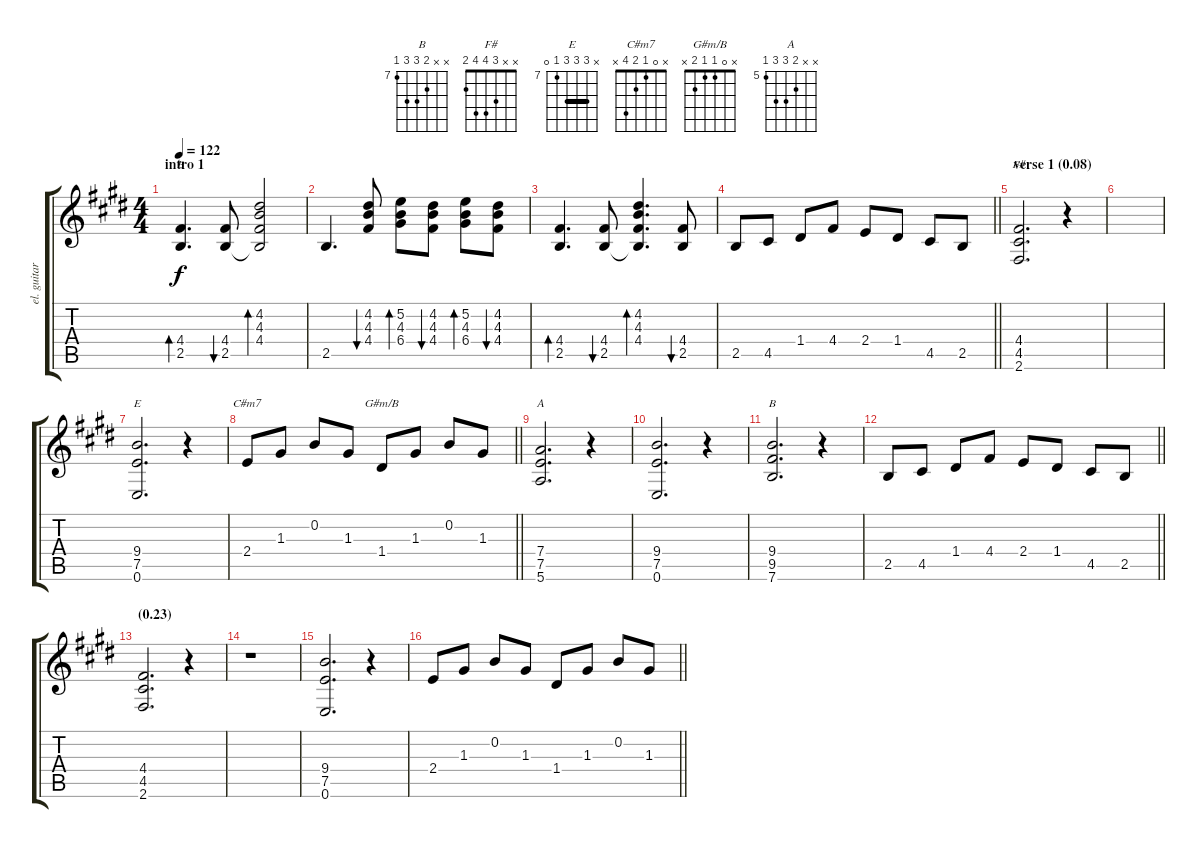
\track ("el. guitar" "el. guitar") {instrument distortionguitar}
\staff {score tabs}
\tuning (E4 B3 G3 D3 A2 E2) {hide}
\chord ("B" x 4 4 4 2 x) {barre 4}
\chord ("F#" x x 3 4 4 2)
\chord ("E" x 9 9 9 7 0) {firstfret 7 barre 9}
\chord ("C#m7" x 0 1 2 4 x)
\chord ("G#m/B" x 0 1 1 2 x)
\chord ("A" x x 6 7 7 5) {firstfret 5}
\chord ("B" x x 8 9 9 7) {firstfret 7}
\ts (4 4)
\section ("" "intro 1")
\tempo 122
\clef g2
\ks e
(4.4 2.5).4{d bd 30 ch "B" dy f instrument distortionguitar} (4.4 2.5).8{bu 30} (4.2 4.3 4.4 2.5{t}).2{bd 30} |
2.5.4{d} (4.2 4.3 4.4).8{bu 30} (5.2 4.3 6.4).8{bd 30} (4.2 4.3 4.4).8{bu 30} (5.2 4.3 6.4).8{bd 30} (4.2 4.3 4.4).8{bu 30} |
(4.4 2.5).4{d bd 30} (4.4 2.5).8{bu 30} (4.2 4.3 4.4 2.5{t}).4{d bd 30} (4.4 2.5).8{bu 30} |
\barLineRight lightlight
2.5.8 4.5.8 1.4.8 4.4.8 2.4.8 1.4.8 4.5.8 2.5.8 |
\section ("" "verse 1 (0.08)")
(4.4 4.5 2.6).2{d ch "F#"} r.4 |
|
(9.4 7.5 0.6).2{d ch "E"} r.4 |
\barLineRight lightlight
2.4.8{ch "C#m7"} 1.3.8 0.2.8 1.3.8 1.4.8{ch "G#m/B"} 1.3.8 0.2.8 1.3.8 |
(7.4 7.5 5.6).2{d ch "A"} r.4 |
(9.4 7.5 0.6).2{d} r.4 |
(9.4 9.5 7.6).2{d ch "B"} r.4 |
\barLineRight lightlight
2.5.8 4.5.8 1.4.8 4.4.8 2.4.8 1.4.8 4.5.8 2.5.8 |
\section ("" "(0.23)")
(4.4 4.5 2.6).2{d} r.4 |
r.1 |
(9.4 7.5 0.6).2{d} r.4 |
\barLineRight lightlight
2.4.8 1.3.8 0.2.8 1.3.8 1.4.8 1.3.8 0.2.8 1.3.8
